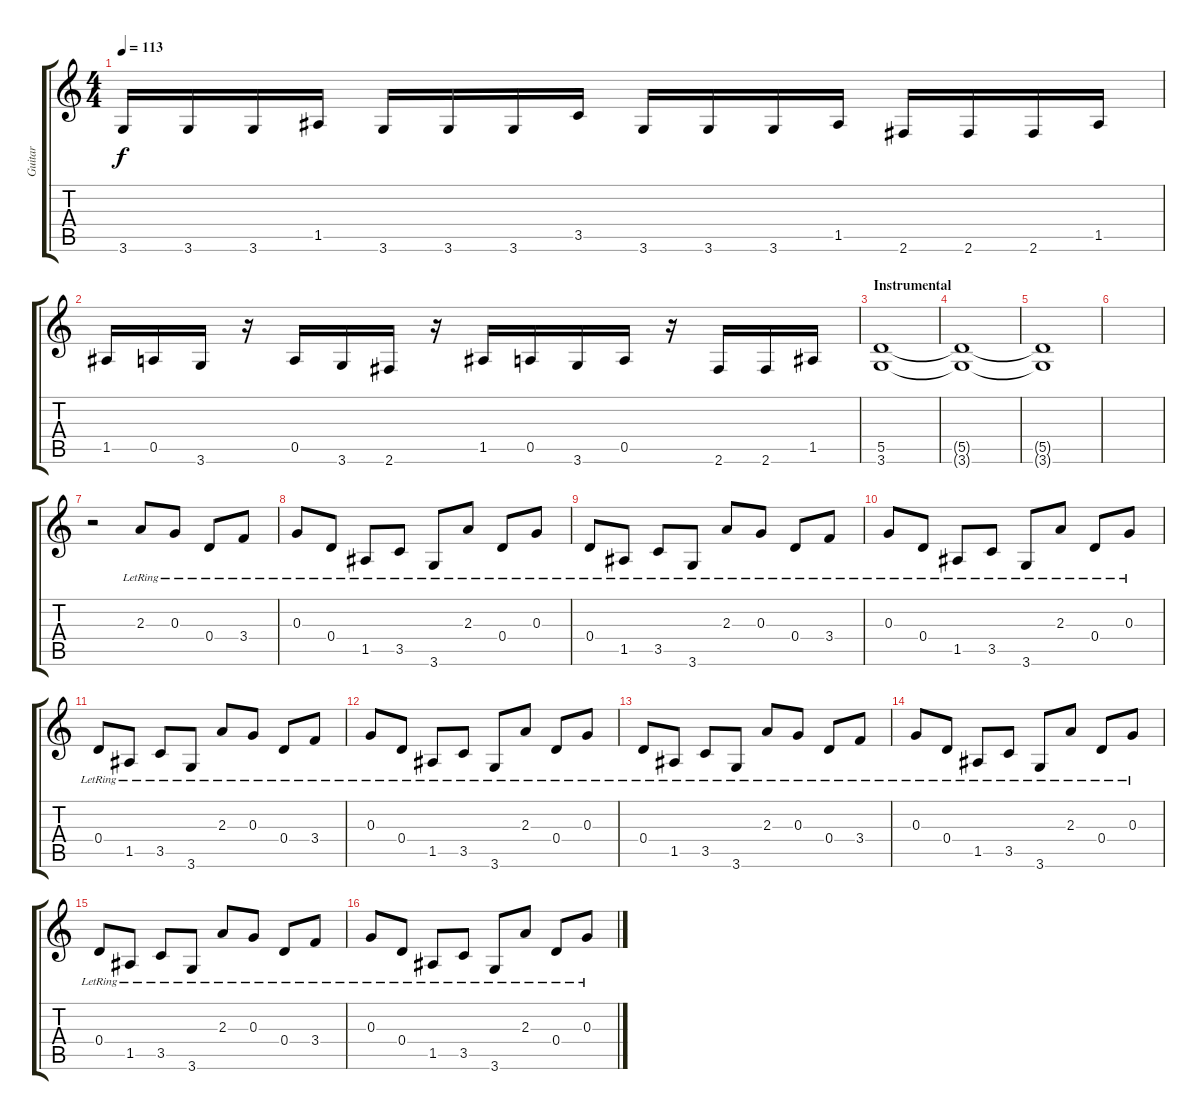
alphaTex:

\track ("Guitar" "Guitar") {instrument distortionguitar}
\staff {score tabs}
\tuning (E4 B3 G3 D3 A2 E2) {hide}
\ts (4 4)
\tempo 113
\clef g2
\ks c
3.6.16{dy f} 3.6.16 3.6.16 1.5.16 3.6.16 3.6.16 3.6.16 3.5.16 3.6.16 3.6.16 3.6.16 1.5.16 2.6.16 2.6.16 2.6.16 1.5.16 |
1.5.16 0.5.16 3.6.16 r.16 0.5.16 3.6.16 2.6.16 r.16 1.5.16 0.5.16 3.6.16 0.5.16 r.16 2.6.16 2.6.16 1.5.16 |
\section ("" "Instrumental")
(5.5 3.6).1 |
(5.5{t} 3.6{t}).1{volume 8} |
(5.5{t} 3.6{t}).1{volume 1} |
|
r.2{volume 1 balance 12 instrument electricguitarclean} 2.3{lr}.8{volume 9} 0.3{lr}.8 0.4{lr}.8 3.4{lr}.8 |
0.3{lr}.8 0.4{lr}.8 1.5{lr}.8 3.5{lr}.8 3.6{lr}.8 2.3{lr}.8 0.4{lr}.8 0.3{lr}.8 |
0.4{lr}.8 1.5{lr}.8 3.5{lr}.8 3.6{lr}.8 2.3{lr}.8 0.3{lr}.8 0.4{lr}.8 3.4{lr}.8 |
0.3{lr}.8 0.4{lr}.8 1.5{lr}.8 3.5{lr}.8 3.6{lr}.8 2.3{lr}.8 0.4{lr}.8 0.3{lr}.8 |
0.4{lr}.8 1.5{lr}.8 3.5{lr}.8 3.6{lr}.8 2.3{lr}.8 0.3{lr}.8 0.4{lr}.8 3.4{lr}.8 |
0.3{lr}.8 0.4{lr}.8 1.5{lr}.8 3.5{lr}.8 3.6{lr}.8 2.3{lr}.8 0.4{lr}.8 0.3{lr}.8 |
0.4{lr}.8 1.5{lr}.8 3.5{lr}.8 3.6{lr}.8 2.3{lr}.8 0.3{lr}.8 0.4{lr}.8 3.4{lr}.8 |
0.3{lr}.8 0.4{lr}.8 1.5{lr}.8 3.5{lr}.8 3.6{lr}.8 2.3{lr}.8 0.4{lr}.8 0.3{lr}.8 |
0.4{lr}.8 1.5{lr}.8 3.5{lr}.8 3.6{lr}.8 2.3{lr}.8 0.3{lr}.8 0.4{lr}.8 3.4{lr}.8 |
0.3{lr}.8 0.4{lr}.8 1.5{lr}.8 3.5{lr}.8 3.6{lr}.8 2.3{lr}.8 0.4{lr}.8 0.3{lr}.8
